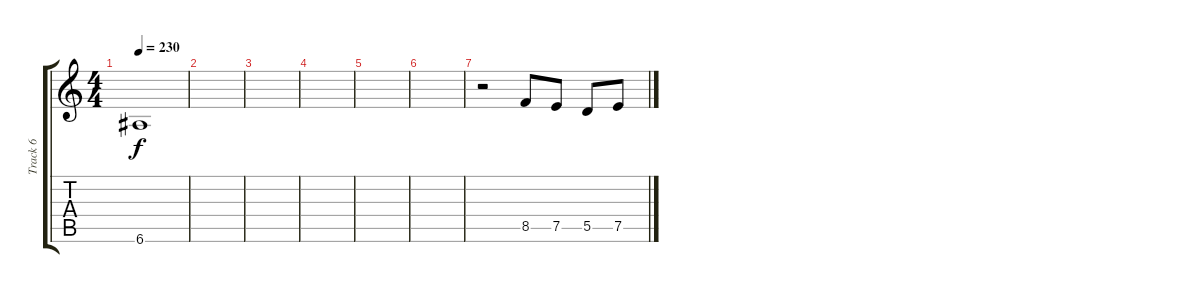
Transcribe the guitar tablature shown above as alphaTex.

\track ("Track 6" "Track 6") {instrument distortionguitar}
\staff {score tabs}
\tuning (E4 B3 G3 D3 A2 E2) {hide}
\ts (4 4)
\tempo 230
\clef g2
\ks c
6.6.1{dy f} |
|
|
|
|
|
r.2 8.5.8 7.5.8 5.5.8 7.5.8
